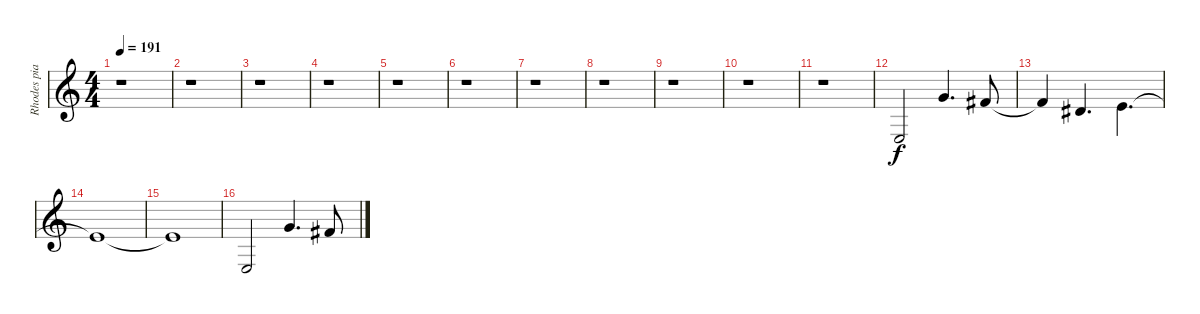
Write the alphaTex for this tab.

\track ("Rhodes piano" "Rhodes pia") {instrument electricpiano1}
\staff {score}
\tuning (E4 B3 G3 D3 A2 E2 B1) {hide}
\ts (4 4)
\tempo 191
\clef g2
\ks c
r.1{dy f} |
r.1 |
r.1 |
r.1 |
r.1 |
r.1 |
r.1 |
r.1 |
r.1 |
r.1 |
r.1 |
2.4.2 3.1.4{d} 2.1.8 |
2.1{t}.4 4.2.4{d} 5.2.4{d beam Down} |
5.2{t}.1 |
5.2{t}.1 |
2.4.2 3.1.4{d} 2.1.8
